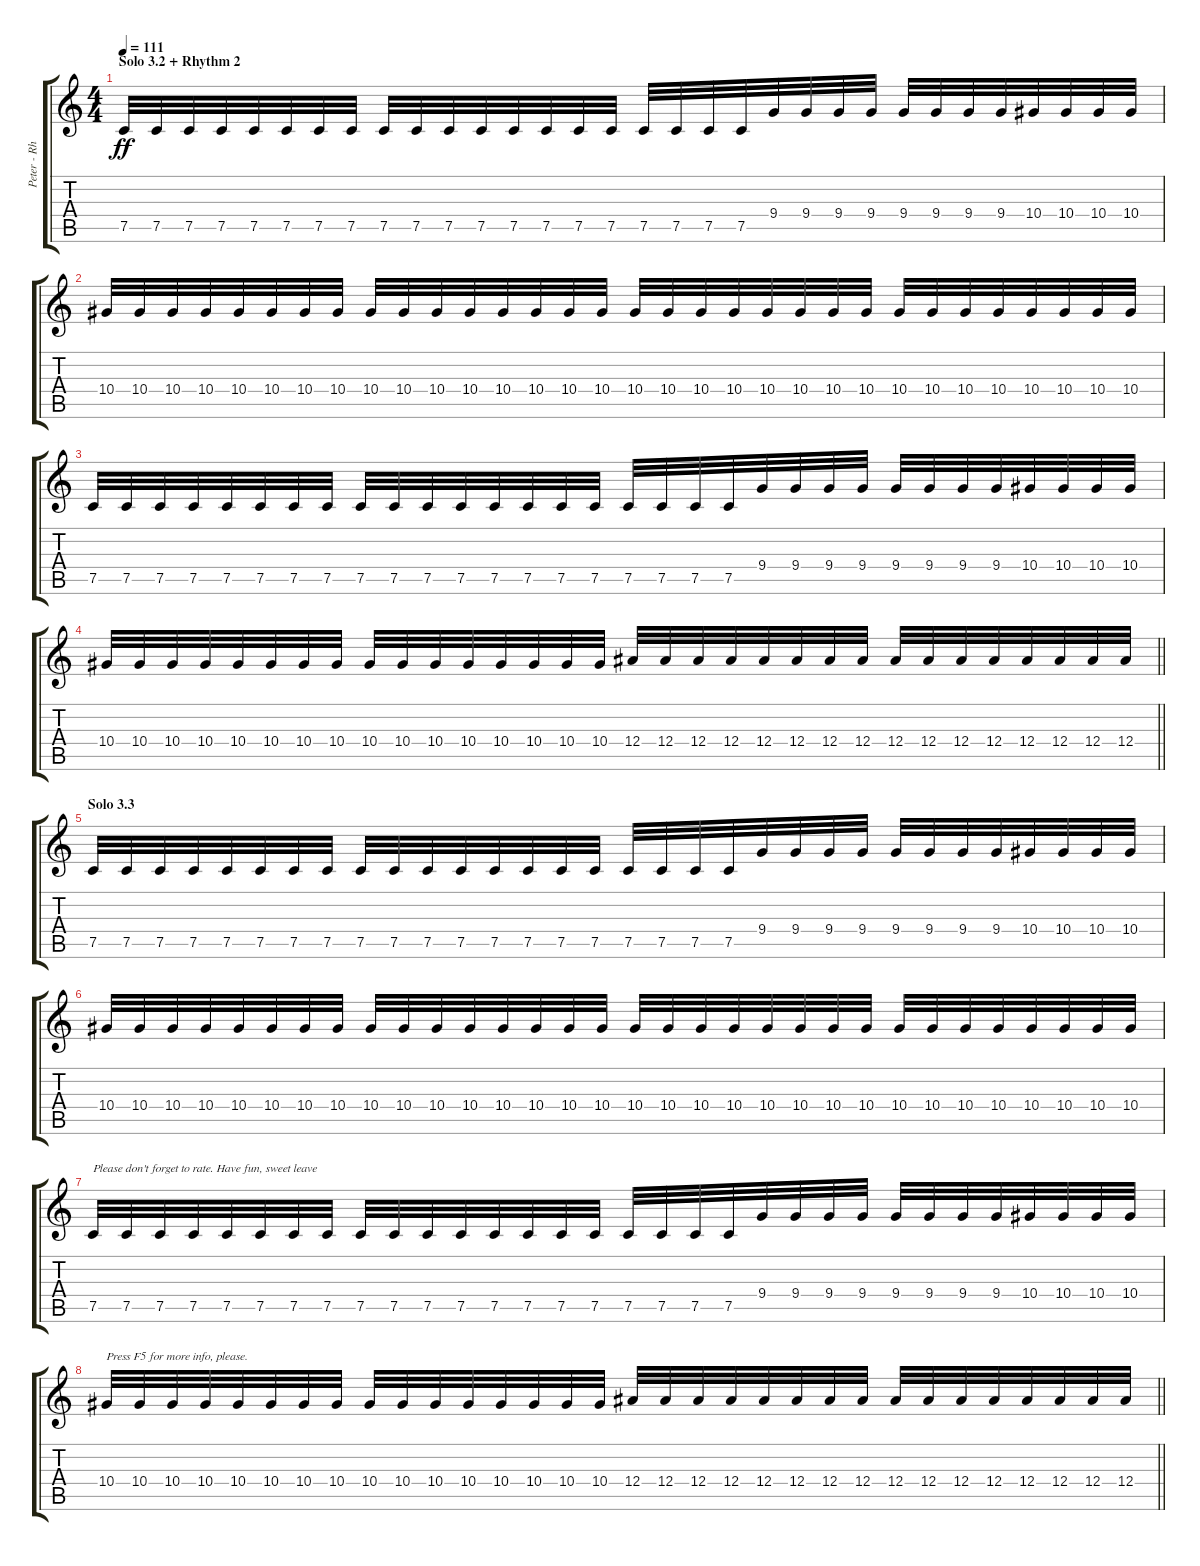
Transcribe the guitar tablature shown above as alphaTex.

\track ("Peter - Rhythm Guitar (C-Tuning)" "Peter - Rh") {instrument overdrivenguitar}
\staff {score tabs}
\tuning (C4 G3 Eb3 Bb2 F2 C2) {hide}
\ts (4 4)
\section ("" "Solo 3.2 + Rhythm 2")
\tempo 111
\clef g2
\ks c
7.5.32{dy ff} 7.5.32 7.5.32 7.5.32 7.5.32 7.5.32 7.5.32 7.5.32 7.5.32 7.5.32 7.5.32 7.5.32 7.5.32 7.5.32 7.5.32 7.5.32 7.5.32 7.5.32 7.5.32 7.5.32 9.4.32 9.4.32 9.4.32 9.4.32 9.4.32 9.4.32 9.4.32 9.4.32 10.4.32 10.4.32 10.4.32 10.4.32 |
10.4.32 10.4.32 10.4.32 10.4.32 10.4.32 10.4.32 10.4.32 10.4.32 10.4.32 10.4.32 10.4.32 10.4.32 10.4.32 10.4.32 10.4.32 10.4.32 10.4.32 10.4.32 10.4.32 10.4.32 10.4.32 10.4.32 10.4.32 10.4.32 10.4.32 10.4.32 10.4.32 10.4.32 10.4.32 10.4.32 10.4.32 10.4.32 |
7.5.32 7.5.32 7.5.32 7.5.32 7.5.32 7.5.32 7.5.32 7.5.32 7.5.32 7.5.32 7.5.32 7.5.32 7.5.32 7.5.32 7.5.32 7.5.32 7.5.32 7.5.32 7.5.32 7.5.32 9.4.32 9.4.32 9.4.32 9.4.32 9.4.32 9.4.32 9.4.32 9.4.32 10.4.32 10.4.32 10.4.32 10.4.32 |
\barLineRight lightlight
10.4.32 10.4.32 10.4.32 10.4.32 10.4.32 10.4.32 10.4.32 10.4.32 10.4.32 10.4.32 10.4.32 10.4.32 10.4.32 10.4.32 10.4.32 10.4.32 12.4.32 12.4.32 12.4.32 12.4.32 12.4.32 12.4.32 12.4.32 12.4.32 12.4.32 12.4.32 12.4.32 12.4.32 12.4.32 12.4.32 12.4.32 12.4.32 |
\section ("" "Solo 3.3")
7.5.32 7.5.32 7.5.32 7.5.32 7.5.32 7.5.32 7.5.32 7.5.32 7.5.32 7.5.32 7.5.32 7.5.32 7.5.32 7.5.32 7.5.32 7.5.32 7.5.32 7.5.32 7.5.32 7.5.32 9.4.32 9.4.32 9.4.32 9.4.32 9.4.32 9.4.32 9.4.32 9.4.32 10.4.32 10.4.32 10.4.32 10.4.32 |
10.4.32 10.4.32 10.4.32 10.4.32 10.4.32 10.4.32 10.4.32 10.4.32 10.4.32 10.4.32 10.4.32 10.4.32 10.4.32 10.4.32 10.4.32 10.4.32 10.4.32 10.4.32 10.4.32 10.4.32 10.4.32 10.4.32 10.4.32 10.4.32 10.4.32 10.4.32 10.4.32 10.4.32 10.4.32 10.4.32 10.4.32 10.4.32 |
7.5.32{txt "Please don't forget to rate. Have fun, sweet leave"} 7.5.32 7.5.32 7.5.32 7.5.32 7.5.32 7.5.32 7.5.32 7.5.32 7.5.32 7.5.32 7.5.32 7.5.32 7.5.32 7.5.32 7.5.32 7.5.32 7.5.32 7.5.32 7.5.32 9.4.32 9.4.32 9.4.32 9.4.32 9.4.32 9.4.32 9.4.32 9.4.32 10.4.32 10.4.32 10.4.32 10.4.32 |
\barLineRight lightlight
10.4.32{txt "Press F5 for more info, please."} 10.4.32 10.4.32 10.4.32 10.4.32 10.4.32 10.4.32 10.4.32 10.4.32 10.4.32 10.4.32 10.4.32 10.4.32 10.4.32 10.4.32 10.4.32 12.4.32 12.4.32 12.4.32 12.4.32 12.4.32 12.4.32 12.4.32 12.4.32 12.4.32 12.4.32 12.4.32 12.4.32 12.4.32 12.4.32 12.4.32 12.4.32
